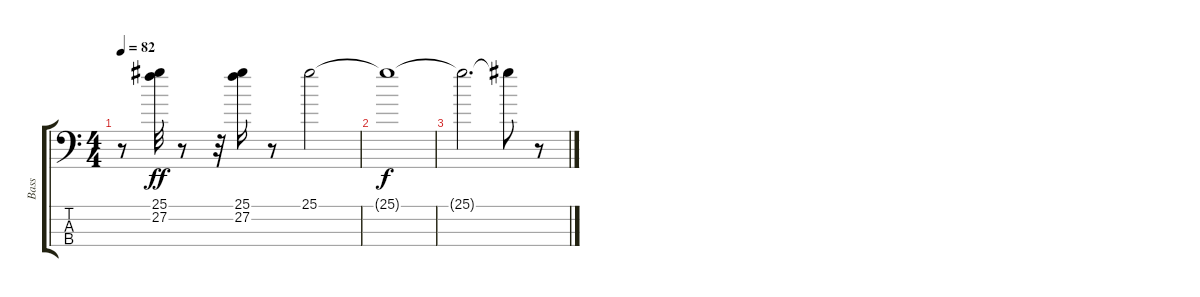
\track ("Bass" "Bass") {instrument fretlessbass}
\staff {score tabs}
\tuning (G2 D2 A1 E1) {hide}
\ts (4 4)
\tempo 82
\clef f4
\ks c
r.8{dy f} (25.1 27.2).32{dy ff} r.8 r.32 (25.1 27.2).16 r.8 25.1.2 |
25.1{t}.1{dy f} |
25.1{t}.2{d} 25.1{t}.8 r.8
